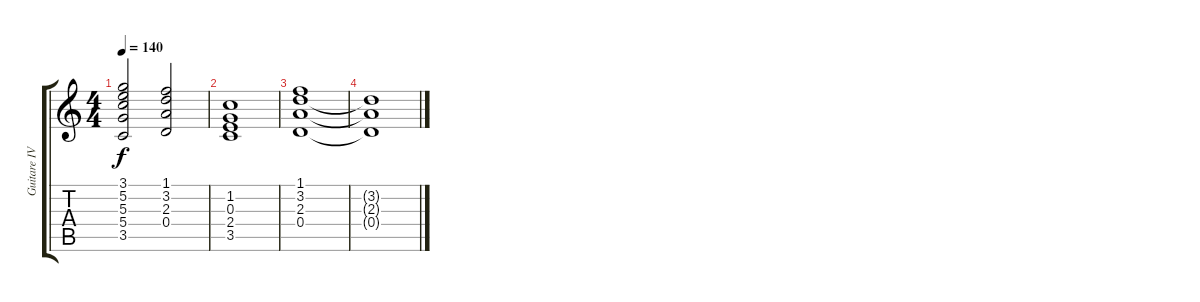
\track ("Guitare IV" "Guitare IV") {instrument acousticguitarnylon}
\staff {score tabs}
\tuning (E4 B3 G3 D3 A2 E2) {hide}
\ts (4 4)
\tempo 140
\clef g2
\ks c
(3.1 5.2 5.3 5.4 3.5).2{dy f} (1.1 3.2 2.3 0.4).2 |
(1.2 0.3 2.4 3.5).1 |
(1.1 3.2 2.3 0.4).1 |
(3.2{t} 2.3{t} 0.4{t}).1
